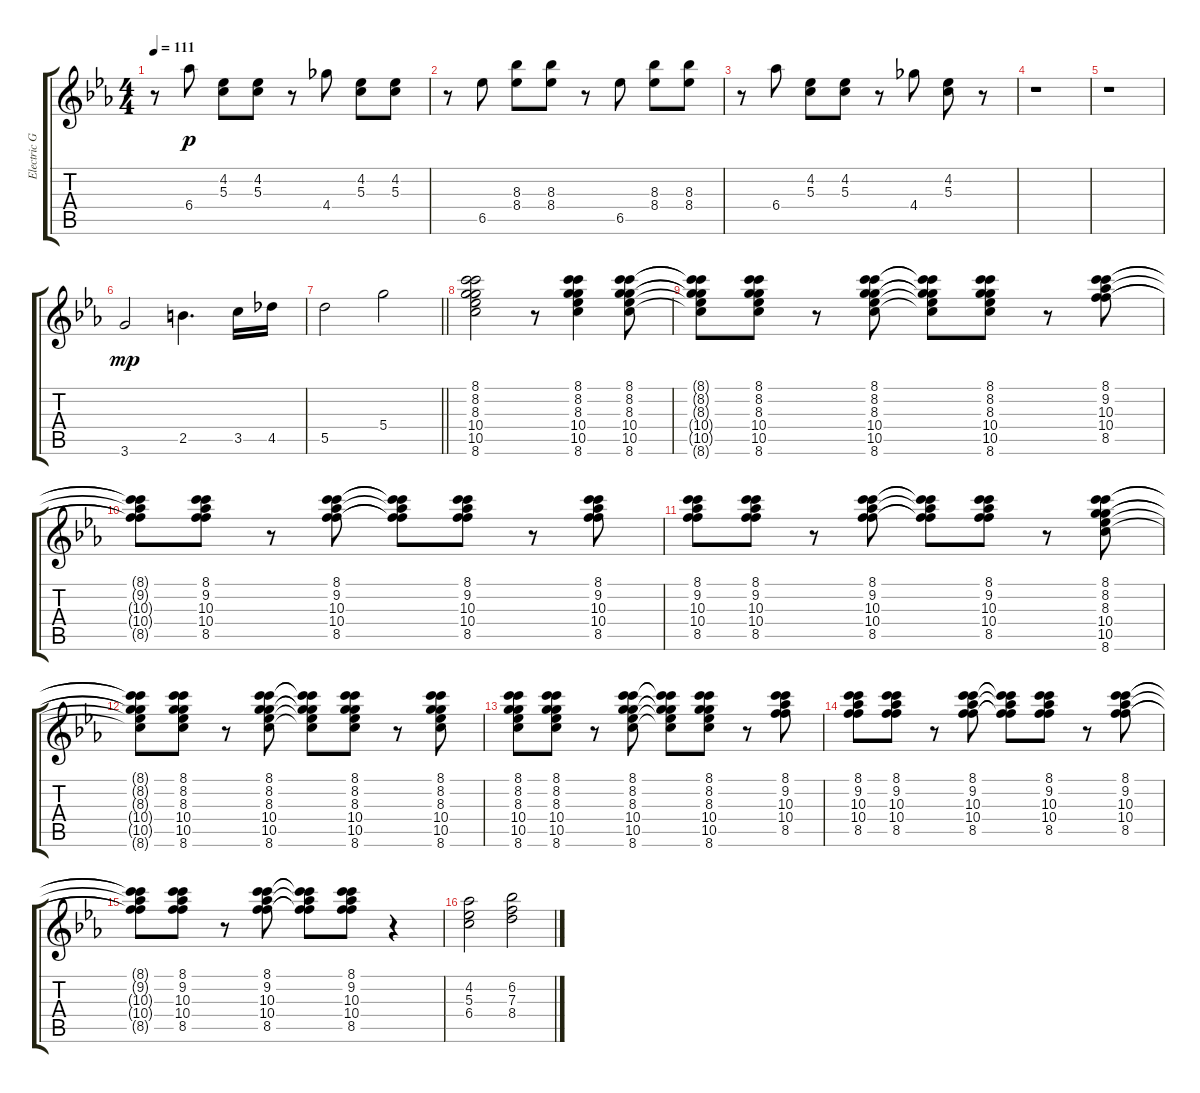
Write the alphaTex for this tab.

\track ("Electric Gtr (Clean)" "Electric G") {instrument electricguitarclean}
\staff {score tabs}
\tuning (E4 B3 G3 D4 A3 E3) {hide}
\ts (4 4)
\tempo 111
\clef g2
\ks eb
r.8{dy p} 6.4.8 (4.2 5.3).8 (4.2 5.3).8 r.8 4.4.8 (4.2 5.3).8 (4.2 5.3).8 |
r.8 6.5.8 (8.3 8.4).8 (8.3 8.4).8 r.8 6.5.8 (8.3 8.4).8 (8.3 8.4).8 |
r.8 6.4.8 (4.2 5.3).8 (4.2 5.3).8 r.8 4.4.8 (4.2 5.3).8 r.8 |
r.1 |
r.1 |
3.6.2{dy mp} 2.5.4{d} 3.5.16 4.5.16 |
\barLineRight lightlight
5.5.2 5.4.2 |
(8.1 8.2 8.3 10.4 10.5 8.6).2 r.8 (8.1 8.2 8.3 10.4 10.5 8.6).4 (8.1 8.2 8.3 10.4 10.5 8.6).8 |
(8.1{t} 8.2{t} 8.3{t} 10.4{t} 10.5{t} 8.6{t}).8 (8.1 8.2 8.3 10.4 10.5 8.6).8 r.8 (8.1 8.2 8.3 10.4 10.5 8.6).8 (8.1{t} 8.2{t} 8.3{t} 10.4{t} 10.5{t} 8.6{t}).8 (8.1 8.2 8.3 10.4 10.5 8.6).8 r.8 (8.1 9.2 10.3 10.4 8.5).8 |
(8.1{t} 9.2{t} 10.3{t} 10.4{t} 8.5{t}).8 (8.1 9.2 10.3 10.4 8.5).8 r.8 (8.1 9.2 10.3 10.4 8.5).8 (8.1{t} 9.2{t} 10.3{t} 10.4{t} 8.5{t}).8 (8.1 9.2 10.3 10.4 8.5).8 r.8 (8.1 9.2 10.3 10.4 8.5).8 |
(8.1 9.2 10.3 10.4 8.5).8 (8.1 9.2 10.3 10.4 8.5).8 r.8 (8.1 9.2 10.3 10.4 8.5).8 (8.1{t} 9.2{t} 10.3{t} 10.4{t} 8.5{t}).8 (8.1 9.2 10.3 10.4 8.5).8 r.8 (8.1 8.2 8.3 10.4 10.5 8.6).8 |
(8.1{t} 8.2{t} 8.3{t} 10.4{t} 10.5{t} 8.6{t}).8 (8.1 8.2 8.3 10.4 10.5 8.6).8 r.8 (8.1 8.2 8.3 10.4 10.5 8.6).8 (8.1{t} 8.2{t} 8.3{t} 10.4{t} 10.5{t} 8.6{t}).8 (8.1 8.2 8.3 10.4 10.5 8.6).8 r.8 (8.1 8.2 8.3 10.4 10.5 8.6).8 |
(8.1 8.2 8.3 10.4 10.5 8.6).8 (8.1 8.2 8.3 10.4 10.5 8.6).8 r.8 (8.1 8.2 8.3 10.4 10.5 8.6).8 (8.1{t} 8.2{t} 8.3{t} 10.4{t} 10.5{t} 8.6{t}).8 (8.1 8.2 8.3 10.4 10.5 8.6).8 r.8 (8.1 9.2 10.3 10.4 8.5).8 |
(8.1 9.2 10.3 10.4 8.5).8 (8.1 9.2 10.3 10.4 8.5).8 r.8 (8.1 9.2 10.3 10.4 8.5).8 (8.1{t} 9.2{t} 10.3{t} 10.4{t} 8.5{t}).8 (8.1 9.2 10.3 10.4 8.5).8 r.8 (8.1 9.2 10.3 10.4 8.5).8 |
(8.1{t} 9.2{t} 10.3{t} 10.4{t} 8.5{t}).8 (8.1 9.2 10.3 10.4 8.5).8 r.8 (8.1 9.2 10.3 10.4 8.5).8 (8.1{t} 9.2{t} 10.3{t} 10.4{t} 8.5{t}).8 (8.1 9.2 10.3 10.4 8.5).8 r.4 |
(4.2 5.3 6.4).2 (6.2 7.3 8.4).2
